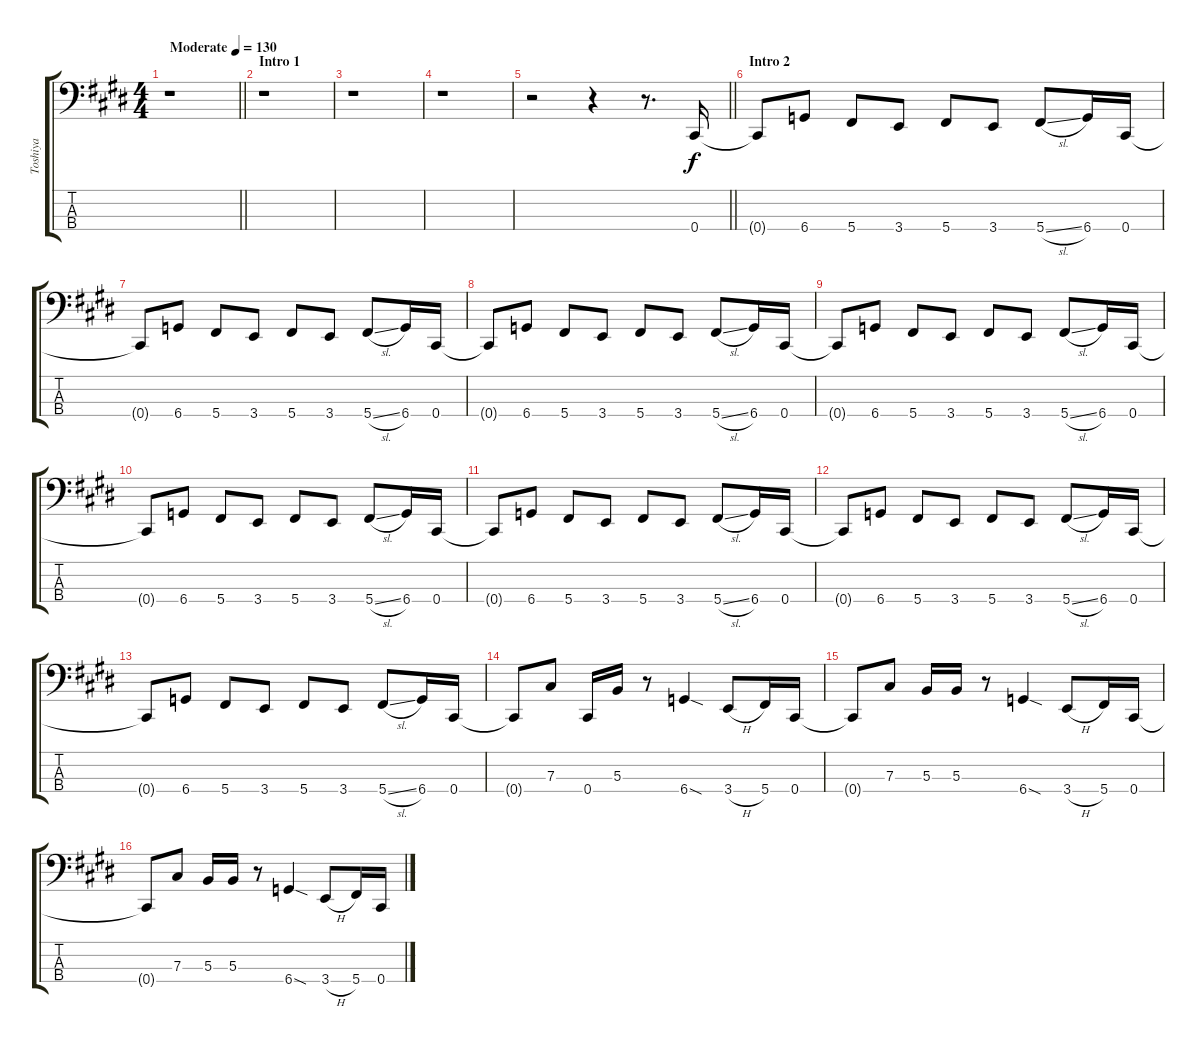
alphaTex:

\track ("Toshiya" "Toshiya") {instrument electricbasspick}
\staff {score tabs}
\tuning (E2 B1 Gb1 Db1) {hide}
\ts (4 4)
\tempo (130 "Moderate")
\clef f4
\barLineRight lightlight
\ks c#minor
r.1{dy f instrument slapbass1} |
\section ("" "Intro 1")
r.1 |
r.1 |
r.1 |
\barLineRight lightlight
r.2 r.4 r.8{d} 0.4.16 |
\section ("" "Intro 2")
0.4{t}.8 6.4.8 5.4.8 3.4.8 5.4.8 3.4.8 5.4{sl}.8 6.4.16 0.4.16 |
0.4{t}.8 6.4.8 5.4.8 3.4.8 5.4.8 3.4.8 5.4{sl}.8 6.4.16 0.4.16 |
0.4{t}.8 6.4.8 5.4.8 3.4.8 5.4.8 3.4.8 5.4{sl}.8 6.4.16 0.4.16 |
0.4{t}.8 6.4.8 5.4.8 3.4.8 5.4.8 3.4.8 5.4{sl}.8 6.4.16 0.4.16 |
0.4{t}.8 6.4.8 5.4.8 3.4.8 5.4.8 3.4.8 5.4{sl}.8 6.4.16 0.4.16 |
0.4{t}.8 6.4.8 5.4.8 3.4.8 5.4.8 3.4.8 5.4{sl}.8 6.4.16 0.4.16 |
0.4{t}.8 6.4.8 5.4.8 3.4.8 5.4.8 3.4.8 5.4{sl}.8 6.4.16 0.4.16 |
0.4{t}.8 6.4.8 5.4.8 3.4.8 5.4.8 3.4.8 5.4{sl}.8 6.4.16 0.4.16 |
0.4{t}.8 7.3.8 0.4.16 5.3.16 r.8 6.4{sod}.4 3.4{h}.8 5.4.16 0.4.16 |
0.4{t}.8 7.3.8 5.3.16 5.3.16 r.8 6.4{sod}.4 3.4{h}.8 5.4.16 0.4.16 |
0.4{t}.8 7.3.8 5.3.16 5.3.16 r.8 6.4{sod}.4 3.4{h}.8 5.4.16 0.4.16
